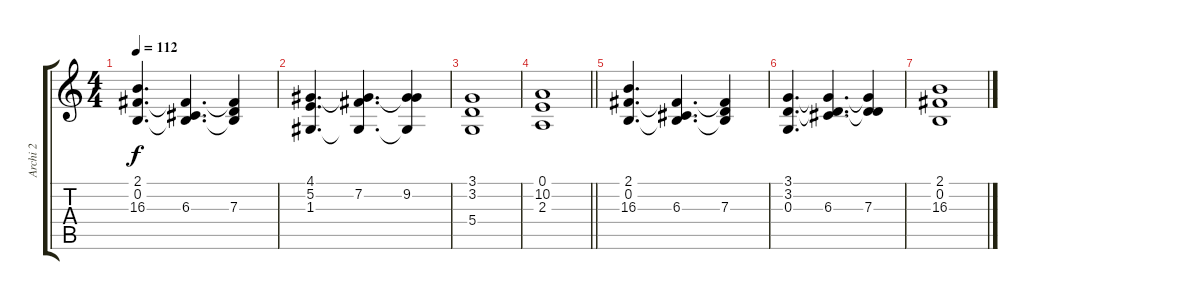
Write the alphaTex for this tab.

\track ("Archi 2" "Archi 2") {instrument stringensemble1}
\staff {score tabs}
\tuning (E4 B3 G3 D3 A2 E2) {hide}
\ts (4 4)
\tempo 112
\clef g2
\ks c
(2.1 0.2 16.3).4{d dy f} (2.1{t} 0.2{t} 6.3).4{d} (2.1{t} 0.2{t} 7.3).4 |
(4.1 5.2 1.3).4{d} (4.1{t} 7.2 1.3{t}).4{d} (4.1{t} 9.2 1.3{t}).4 |
(3.1 3.2 5.4).1 |
\barLineRight lightlight
(0.1 10.2 2.3).1 |
(2.1 0.2 16.3).4{d} (2.1{t} 0.2{t} 6.3).4{d} (2.1{t} 0.2{t} 7.3).4 |
(3.1 3.2 0.3).4{d} (3.1{t} 3.2{t} 6.3).4{d} (3.1{t} 3.2{t} 7.3).4 |
(2.1 0.2 16.3).1
